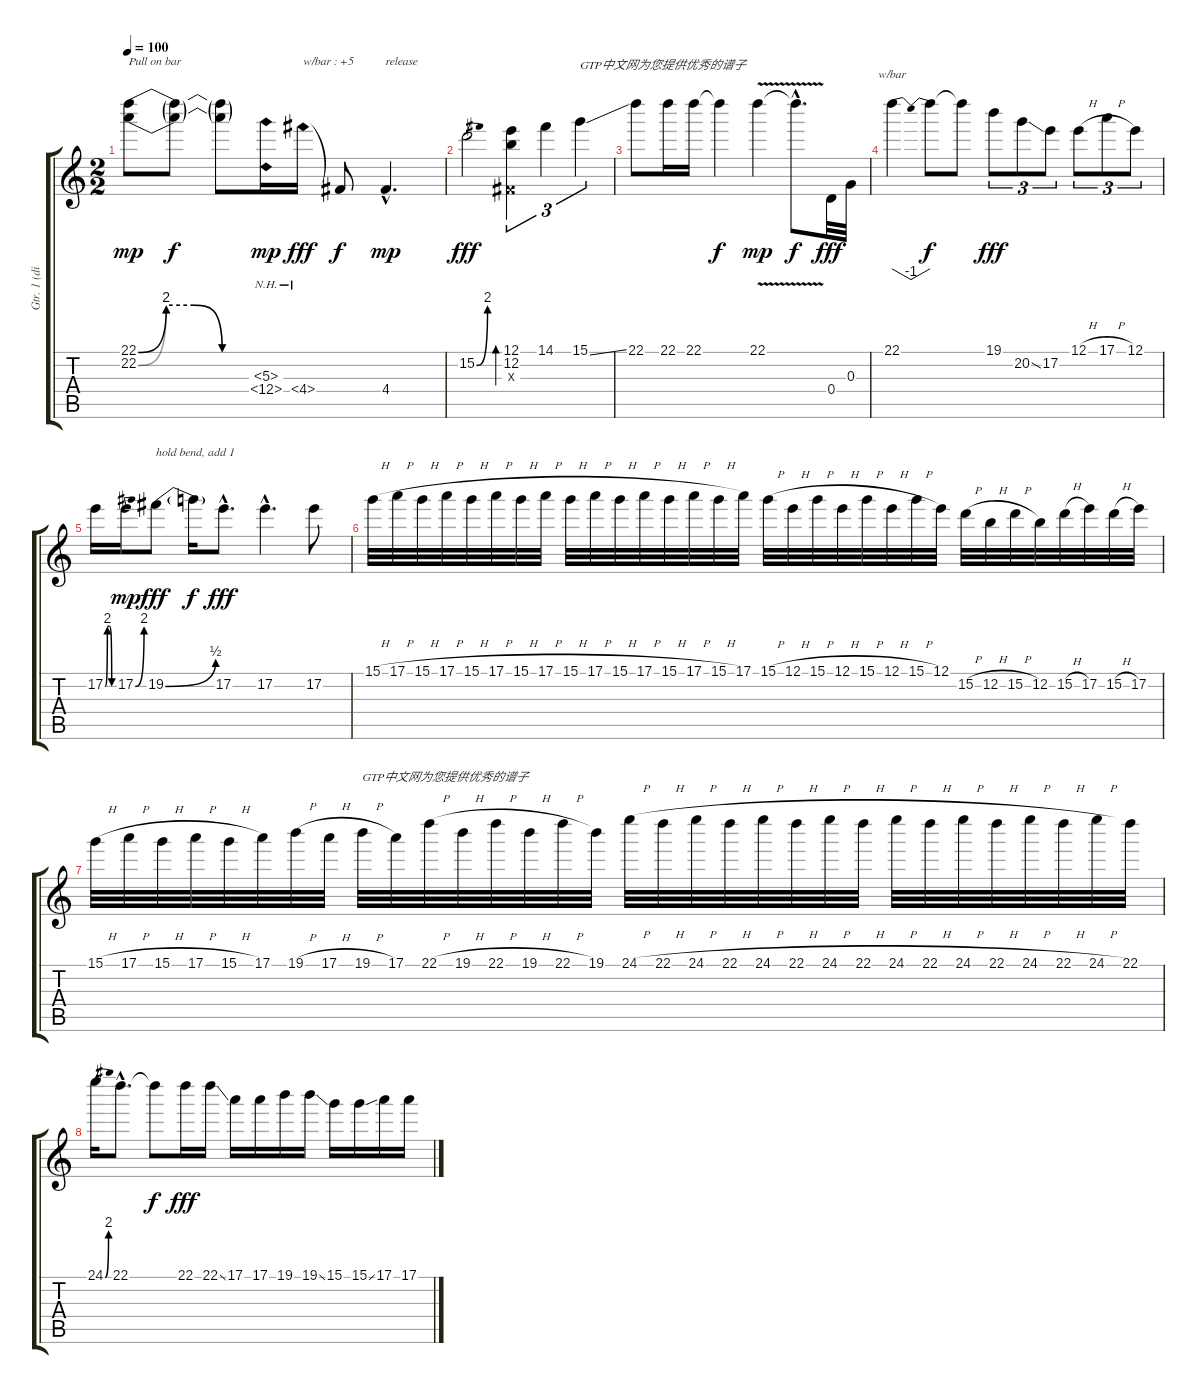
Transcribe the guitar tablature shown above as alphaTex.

\track ("Gtr. 1 (disto.)" "Gtr. 1 (di") {instrument distortionguitar}
\staff {score tabs}
\tuning (E4 B3 G3 D3 A2 E2) {hide}
\ts (2 2)
\tempo 100
\clef g2
\ks c
(22.1{be (custom 0 0 15 8 30 8 45 0 60 0)} 22.2{be (custom 0 0 15 8 30 8 45 0 60 0)}).8{txt "Pull on bar" dy mp} (22.1{t} 22.2{t}).8{dy f} (22.1{t} 22.2{t}).8 (5.3{nh} 0.4{nh}).16{dy mp} 4.4{nh}.16{txt "w/bar : +5" dy fff} 4.4{t}.8{dy f} 4.4{hac}.4{d txt "release" dy mp} |
15.2{be (bend 0 0 60 8)}.2{dy fff} (12.1 12.2 -1.3{x}).4{tu (3 2) bd 120} 14.1.4{tu (3 2)} 15.1{ss}.4{tu (3 2) txt "GTP中文网为您提供优秀的谱子"} |
22.1.8 22.1.16 22.1.16 22.1{t}.4{dy f} 22.1{v}.4{dy mp} 22.1{hac t}.8{d dy f} 0.4.32{dy fff} 0.3.32 |
22.1.4{tbe (dip default 0 0 30 -4 60 0)} 22.1{t}.8{dy f} 22.1{t}.8 19.1.8{tu (3 2) dy fff} 20.2{ss}.8{tu (3 2)} 17.2.8{tu (3 2)} 12.1{h}.8{tu (3 2)} 17.1{h}.8{tu (3 2)} 12.1.8{tu (3 2)} |
17.2{be (custom 0 0 15 8 30 8 45 0 60 0)}.16 17.2{be (bend 0 0 60 8)}.16{dy mp} 19.2{be (bend 0 0 60 2)}.8{txt "hold bend, add 1" dy fff} 19.2{t}.16{dy f} 17.2{hac}.8{d dy fff} 17.2{hac}.4{d} 17.2.8 |
15.1{h}.32 17.1{h}.32 15.1{h}.32 17.1{h}.32 15.1{h}.32 17.1{h}.32 15.1{h}.32 17.1{h}.32 15.1{h}.32 17.1{h}.32 15.1{h}.32 17.1{h}.32 15.1{h}.32 17.1{h}.32 15.1{h}.32 17.1.32 15.1{h}.32 12.1{h}.32 15.1{h}.32 12.1{h}.32 15.1{h}.32 12.1{h}.32 15.1{h}.32 12.1.32 15.2{h}.32 12.2{h}.32 15.2{h}.32 12.2.32 15.2{h}.32 17.2.32 15.2{h}.32 17.2.32 |
15.1{h}.32 17.1{h}.32 15.1{h}.32 17.1{h}.32 15.1{h}.32 17.1.32 19.1{h}.32 17.1{h}.32 19.1{h}.32{txt "GTP中文网为您提供优秀的谱子"} 17.1.32 22.1{h}.32 19.1{h}.32 22.1{h}.32 19.1{h}.32 22.1{h}.32 19.1.32 24.1{h}.32 22.1{h}.32 24.1{h}.32 22.1{h}.32 24.1{h}.32 22.1{h}.32 24.1{h}.32 22.1{h}.32 24.1{h}.32 22.1{h}.32 24.1{h}.32 22.1{h}.32 24.1{h}.32 22.1{h}.32 24.1{h}.32 22.1.32 |
24.1{be (bend 0 0 60 8)}.16 22.1{hac}.8{d} 22.1{t}.8{dy f} 22.1.16{dy fff} 22.1{ss}.16 17.1.16 17.1.16 19.1.16 19.1{ss}.16 15.1.16 15.1{ss}.16 17.1.16 17.1{ss}.16
